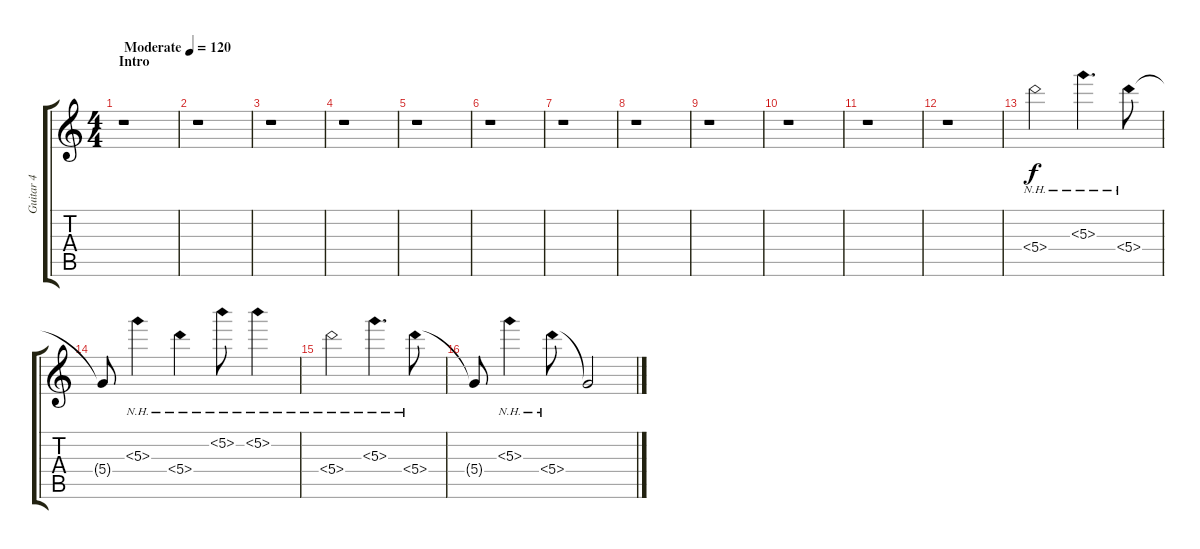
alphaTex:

\track ("Guitar 4" "Guitar 4") {instrument overdrivenguitar}
\staff {score tabs}
\tuning (E4 B3 G3 D3 A2 E2) {hide}
\ts (4 4)
\section ("" "Intro")
\tempo (120 "Moderate")
\clef g2
\ks c
r.1{dy f instrument overdrivenguitar} |
r.1 |
r.1 |
r.1 |
r.1 |
r.1 |
r.1 |
r.1 |
r.1 |
r.1 |
r.1 |
r.1 |
5.4{nh}.2 5.3{nh}.4{d} 5.4{nh}.8 |
5.4{t}.8 5.3{nh}.4 5.4{nh}.4 5.2{nh}.8 5.2{nh}.4 |
5.4{nh}.2 5.3{nh}.4{d} 5.4{nh}.8 |
5.4{t}.8 5.3{nh}.4 5.4{nh}.8 5.4{t}.2
